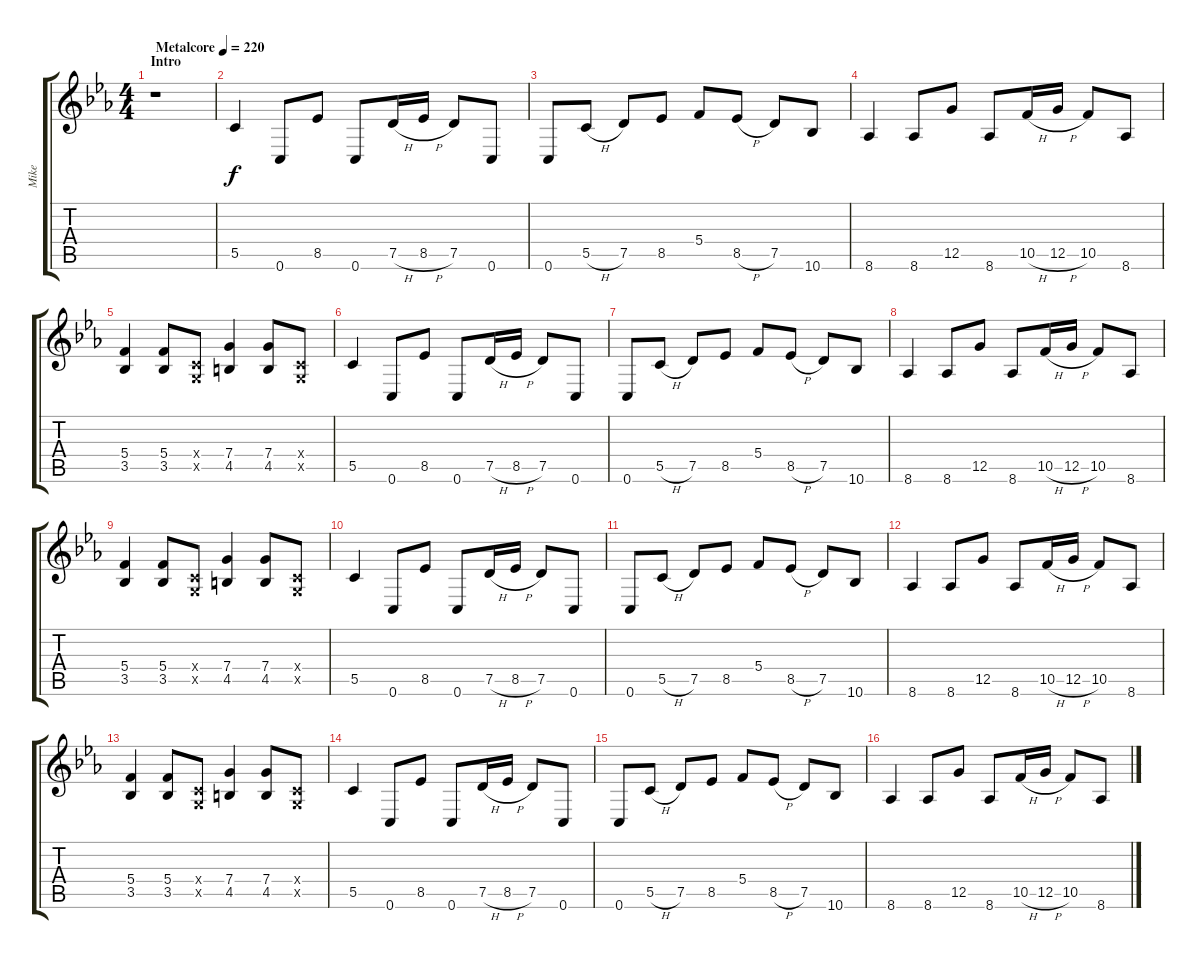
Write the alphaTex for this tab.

\track ("Mike" "Mike") {instrument distortionguitar}
\staff {score tabs}
\tuning (D4 A3 F3 C3 G2 C2) {hide}
\ts (4 4)
\section ("" "Intro")
\tempo (220 "Metalcore")
\clef g2
\ks cminor
r.1{dy f instrument distortionguitar} |
5.5.4 0.6.8 8.5.8 0.6.8 7.5{h}.16 8.5{h}.16 7.5.8 0.6.8 |
0.6.8 5.5{h}.8 7.5.8 8.5.8 5.4.8 8.5{h}.8 7.5.8 10.6.8 |
8.6.4 8.6.8 12.5.8 8.6.8 10.5{h}.16 12.5{h}.16 10.5.8 8.6.8 |
(5.4 3.5).4 (5.4 3.5).8 (0.4{x} 0.5{x}).8 (7.4 4.5).4 (7.4 4.5).8 (0.4{x} 0.5{x}).8 |
5.5.4 0.6.8 8.5.8 0.6.8 7.5{h}.16 8.5{h}.16 7.5.8 0.6.8 |
0.6.8 5.5{h}.8 7.5.8 8.5.8 5.4.8 8.5{h}.8 7.5.8 10.6.8 |
8.6.4 8.6.8 12.5.8 8.6.8 10.5{h}.16 12.5{h}.16 10.5.8 8.6.8 |
(5.4 3.5).4 (5.4 3.5).8 (0.4{x} 0.5{x}).8 (7.4 4.5).4 (7.4 4.5).8 (0.4{x} 0.5{x}).8 |
5.5.4 0.6.8 8.5.8 0.6.8 7.5{h}.16 8.5{h}.16 7.5.8 0.6.8 |
0.6.8 5.5{h}.8 7.5.8 8.5.8 5.4.8 8.5{h}.8 7.5.8 10.6.8 |
8.6.4 8.6.8 12.5.8 8.6.8 10.5{h}.16 12.5{h}.16 10.5.8 8.6.8 |
(5.4 3.5).4 (5.4 3.5).8 (0.4{x} 0.5{x}).8 (7.4 4.5).4 (7.4 4.5).8 (0.4{x} 0.5{x}).8 |
5.5.4 0.6.8 8.5.8 0.6.8 7.5{h}.16 8.5{h}.16 7.5.8 0.6.8 |
0.6.8 5.5{h}.8 7.5.8 8.5.8 5.4.8 8.5{h}.8 7.5.8 10.6.8 |
8.6.4 8.6.8 12.5.8 8.6.8 10.5{h}.16 12.5{h}.16 10.5.8 8.6.8
